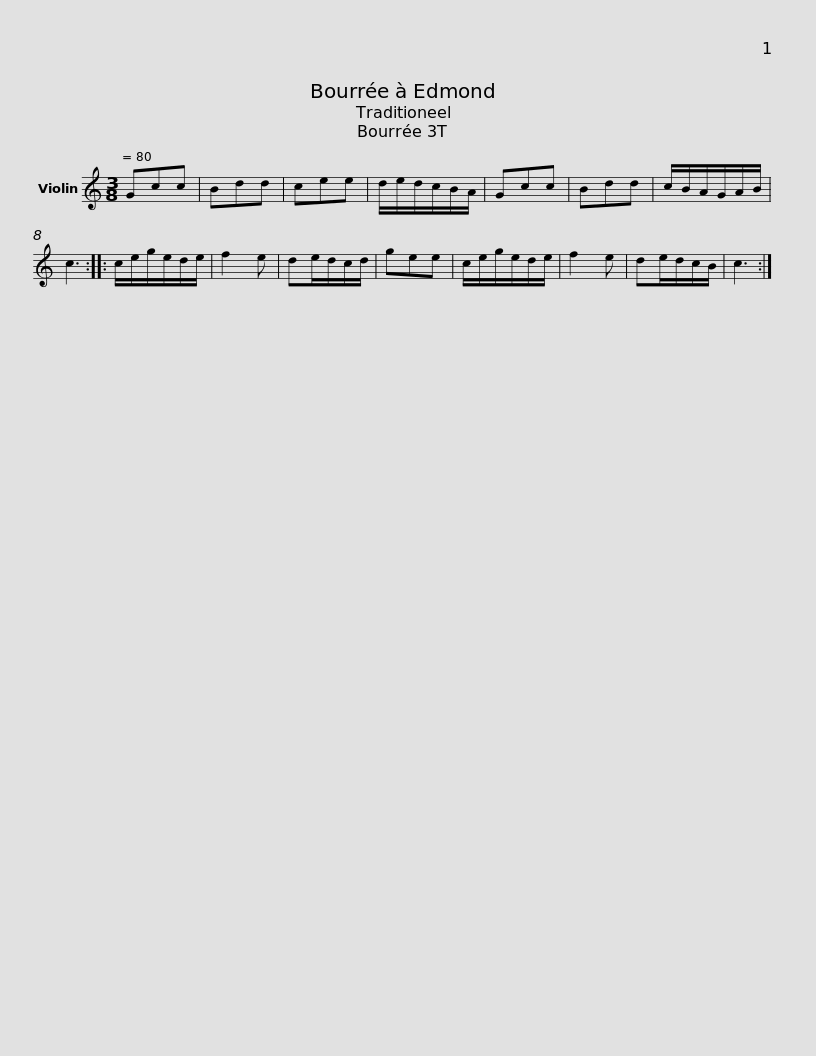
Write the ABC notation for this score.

X:1
L:1/8
M:3/8
I:linebreak $
K:C
V:1 treble
V:1
 Gcc | Bdd | cee | d/e/d/c/B/A/ | Gcc | %5
 Bdd | c/B/A/G/A/B/ | c3 :: c/e/g/e/d/e/ | f2 e |$ %10
 de/d/c/d/ | gee | c/e/g/e/d/e/ | f2 e | de/d/c/B/ | %15
 c3 :| %16
